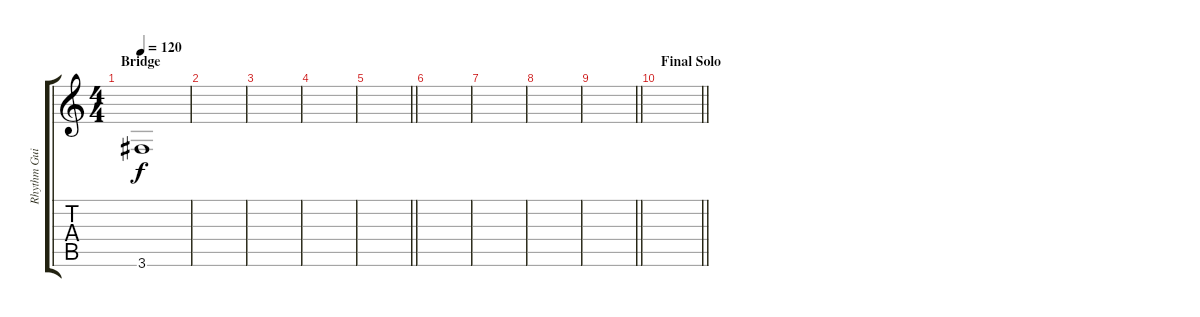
\track ("Rhythm Guitar (Maxime Callau)" "Rhythm Gui") {instrument acousticguitarsteel}
\staff {score tabs}
\tuning (Eb4 Bb3 Gb3 Db3 Ab2 Eb2) {hide}
\ts (4 4)
\section ("" "Bridge")
\tempo 120
\clef g2
\ks c
3.6{t}.1{dy f} |
|
|
|
\barLineRight lightlight
|
|
|
|
\barLineRight lightlight
|
\section ("" "Final Solo")
\barLineRight lightlight
